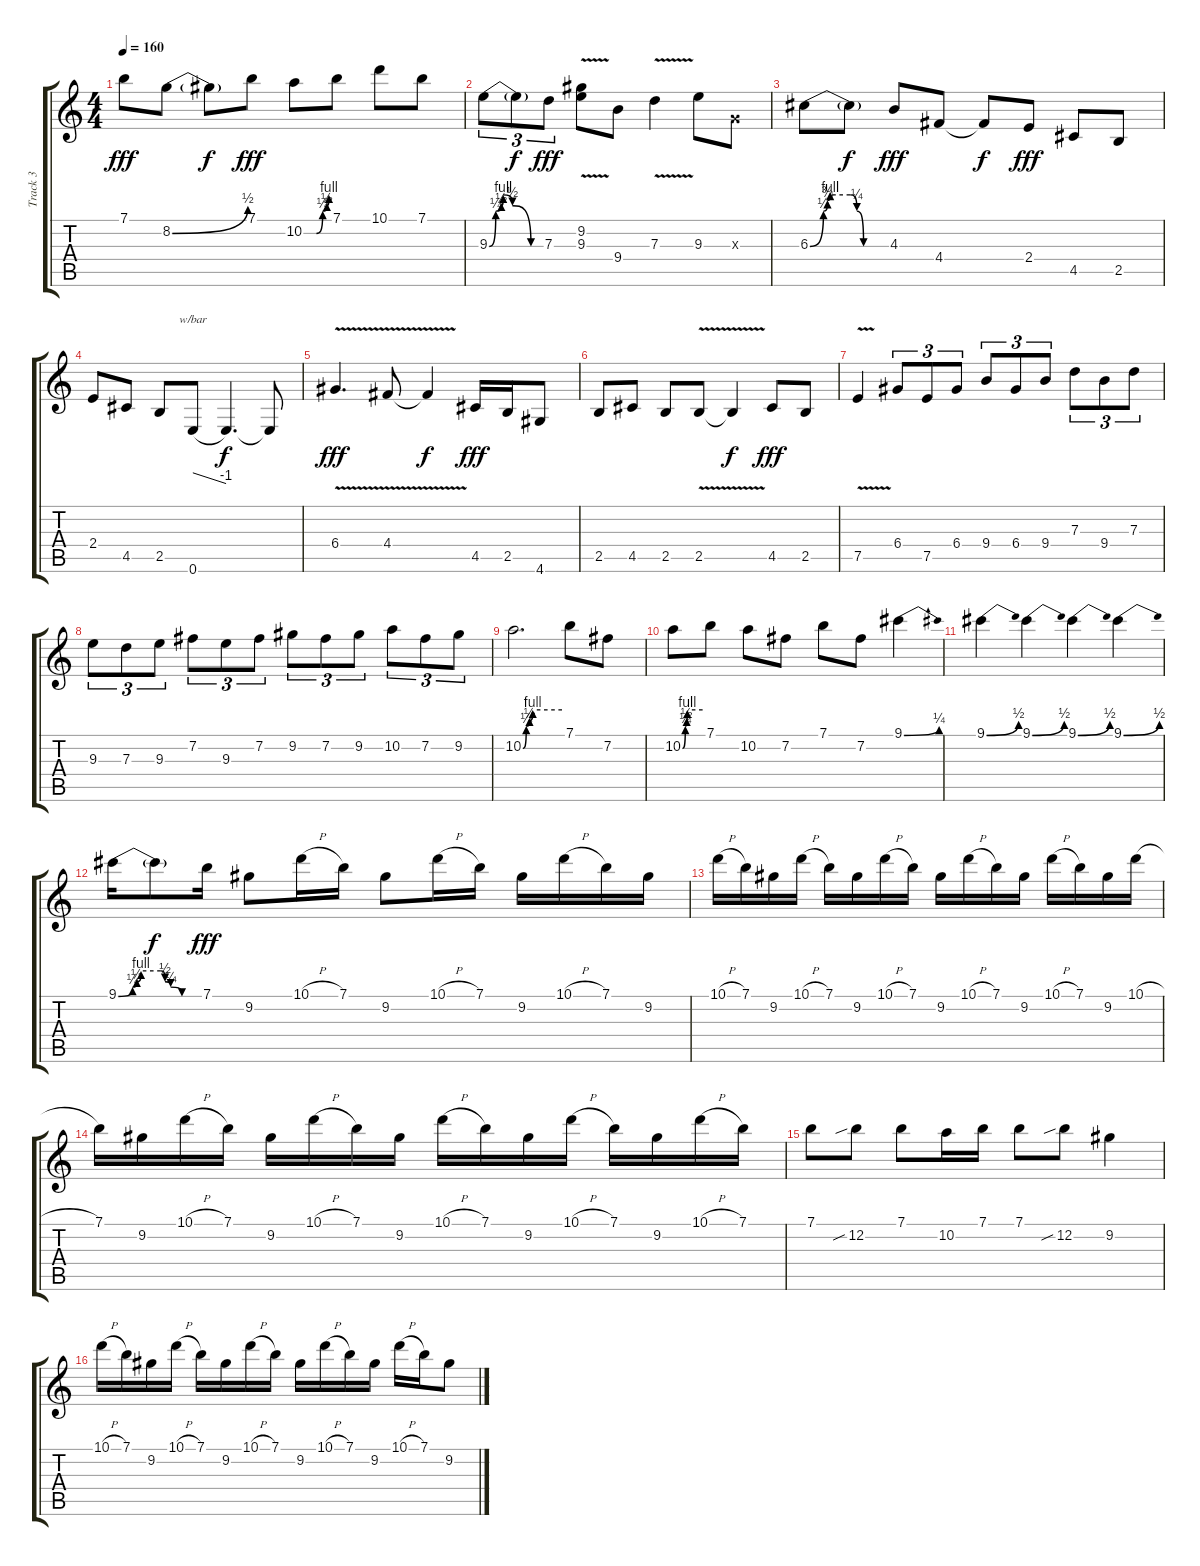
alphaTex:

\track ("Track 3" "Track 3") {instrument distortionguitar}
\staff {score tabs}
\tuning (E4 B3 G3 D3 A2 E2) {hide}
\ts (4 4)
\tempo 160
\clef g2
\ks c
7.1.8{dy fff} 8.2{be (bend 0 0 60 2)}.8 8.2{t}.8{dy f} 7.1.8{dy fff} 10.2{be (custom 0 0 30 0 45 1 55 2 60 4)}.8 7.1.8 10.1.8 7.1.8 |
9.3{be (custom 0 0 7 1 13 2 15 4 25 2 45 0 60 0)}.8{tu (3 2)} 9.3{t}.8{tu (3 2) dy f} 7.3.8{tu (3 2) dy fff} (9.2 9.3{v}).8 9.4.8 7.3{v}.4 9.3.8 0.3{x}.8 |
6.3{be (custom 0 0 10 1 13 3 15 4 30 4 35 1 40 0 60 0)}.8 6.3{t}.8{dy f} 4.3.8{dy fff} 4.4.8 4.4{t}.8{dy f} 2.4.8{dy fff} 4.5.8 2.5.8 |
2.4.8 4.5.8 2.5.8 0.6.8{tbe (dive default 0 0 60 -4)} 0.6{t}.4{d dy f} 0.6{t}.8 |
6.4{v}.4{d dy fff} 4.4{v}.8 4.4{t}.4{dy f} 4.5.16{dy fff} 2.5.16 4.6.8 |
2.5.8 4.5.8 2.5.8 2.5{v}.8 2.5{t}.4{dy f} 4.5.8{dy fff} 2.5.8 |
7.5{v}.4 6.4.8{tu (3 2)} 7.5.8{tu (3 2)} 6.4.8{tu (3 2)} 9.4.8{tu (3 2)} 6.4.8{tu (3 2)} 9.4.8{tu (3 2)} 7.3.8{tu (3 2)} 9.4.8{tu (3 2)} 7.3.8{tu (3 2)} |
9.3.8{tu (3 2)} 7.3.8{tu (3 2)} 9.3.8{tu (3 2)} 7.2.8{tu (3 2)} 9.3.8{tu (3 2)} 7.2.8{tu (3 2)} 9.2.8{tu (3 2)} 7.2.8{tu (3 2)} 9.2.8{tu (3 2)} 10.2.8{tu (3 2)} 7.2.8{tu (3 2)} 9.2.8{tu (3 2)} |
10.2{be (custom 0 0 5 1 10 2 15 4 60 4)}.2{d} 7.1.8 7.2.8 |
10.2{be (custom 0 0 8 1 12 2 14 4 60 4)}.8 7.1.8 10.2.8 7.2.8 7.1.8 7.2.8 9.1{be (bend 0 0 60 1)}.4 |
9.1{be (bend 0 0 60 2)}.4 9.1{be (bend 0 0 60 2)}.4 9.1{be (bend 0 0 60 2)}.4 9.1{be (bend 0 0 60 2)}.4 |
9.1{be (custom 0 0 10 1 13 2 16 4 30 4 33 2 37 1 45 0 60 0)}.16 9.1{t}.8{dy f} 7.1.16{dy fff} 9.2.8 10.1{h}.16 7.1.16 9.2.8 10.1{h}.16 7.1.16 9.2.16 10.1{h}.16 7.1.16 9.2.16 |
10.1{h}.16 7.1.16 9.2.16 10.1{h}.16 7.1.16 9.2.16 10.1{h}.16 7.1.16 9.2.16 10.1{h}.16 7.1.16 9.2.16 10.1{h}.16 7.1.16 9.2.16 10.1{h}.16 |
7.1.16 9.2.16 10.1{h}.16 7.1.16 9.2.16 10.1{h}.16 7.1.16 9.2.16 10.1{h}.16 7.1.16 9.2.16 10.1{h}.16 7.1.16 9.2.16 10.1{h}.16 7.1.16 |
7.1.8 12.2{sib}.8 7.1.8 10.2.16 7.1.16 7.1.8 12.2{sib}.8 9.2.4 |
10.1{h}.16 7.1.16 9.2.16 10.1{h}.16 7.1.16 9.2.16 10.1{h}.16 7.1.16 9.2.16 10.1{h}.16 7.1.16 9.2.16 10.1{h}.16 7.1.16 9.2.8
